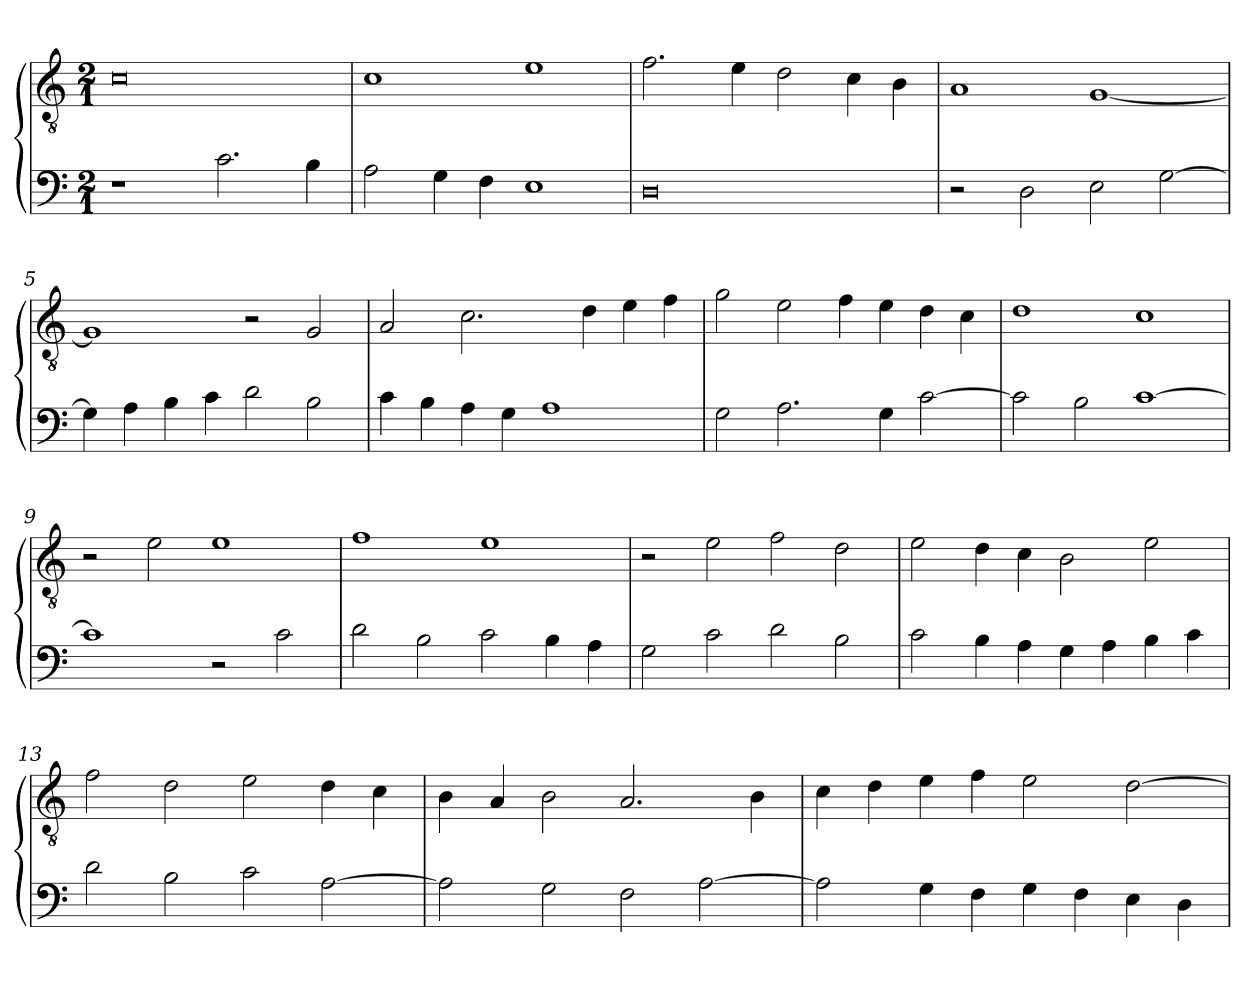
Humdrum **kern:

**kern	**kern
*part2	*part1
*staff2	*staff1
*clefF4	*clefGv2
*k[]	*k[]
*M2/1	*M2/1
=1	=1
1r	0c
2.c	.
4B	.
=2	=2
2A	1c
4G	.
4F	.
1E	1e
=3	=3
0D	2.f
.	4e
.	2d
.	4c
.	4B
=4	=4
2r	1A
2D	.
2E	[1G
[2G	.
=5	=5
4G]	1G]
4A	.
4B	.
4c	.
2d	2r
2B	2G
=6	=6
4c	2A
4B	.
4A	2.c
4G	.
1A	.
.	4d
.	4e
.	4f
=7	=7
2G	2g
2.A	2e
.	4f
4G	4e
[2c	4d
.	4c
=8	=8
2c]	1d
2B	.
[1c	1c
=9	=9
1c]	2r
.	2e
2r	1e
2c	.
=10	=10
2d	1f
2B	.
2c	1e
4B	.
4A	.
=11	=11
2G	2r
2c	2e
2d	2f
2B	2d
=12	=12
2c	2e
4B	4d
4A	4c
4G	2B
4A	.
4B	2e
4c	.
=13	=13
2d	2f
2B	2d
2c	2e
[2A	4d
.	4c
=14	=14
2A]	4B
.	4A
2G	2B
2F	2.A
[2A	.
.	4B
=15	=15
2A]	4c
.	4d
4G	4e
4F	4f
4G	2e
4F	.
4E	[2d
4D	.
=	=
*-	*-
